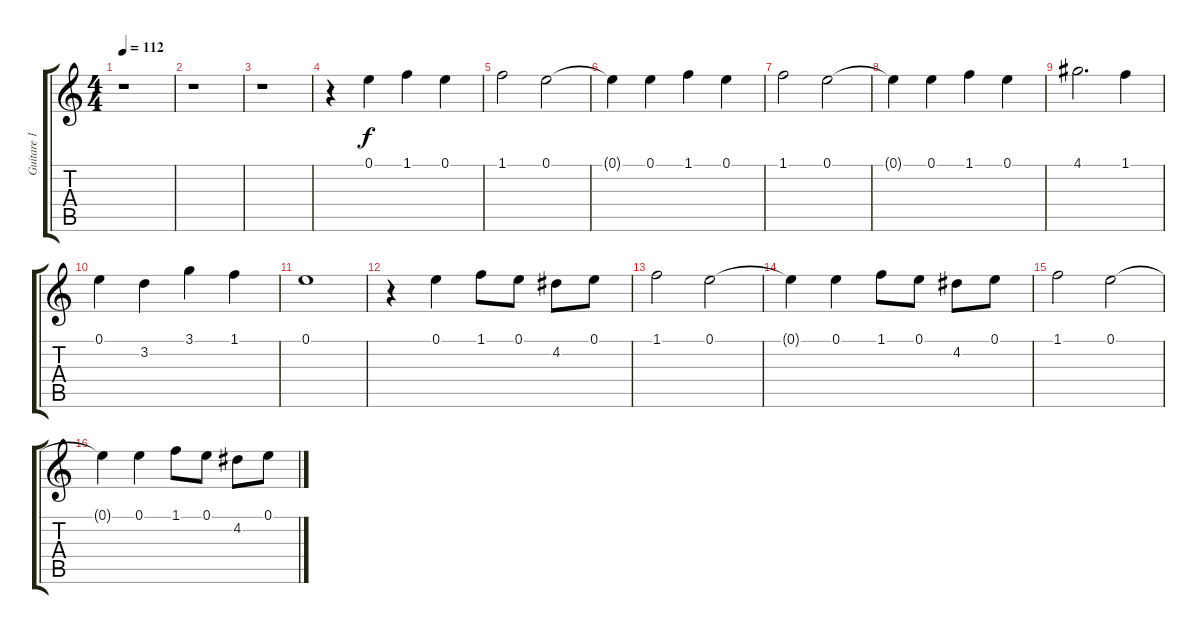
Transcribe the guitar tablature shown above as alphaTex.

\track ("Guitare 1" "Guitare 1") {instrument acousticguitarnylon}
\staff {score tabs}
\tuning (E4 B3 G3 D3 A2 E2) {hide}
\ts (4 4)
\tempo 112
\clef g2
\ks c
r.1{dy f} |
r.1 |
r.1 |
r.4 0.1.4 1.1.4 0.1.4 |
1.1.2 0.1.2 |
0.1{t}.4 0.1.4 1.1.4 0.1.4 |
1.1.2 0.1.2 |
0.1{t}.4 0.1.4 1.1.4 0.1.4 |
4.1.2{d} 1.1.4 |
0.1.4 3.2.4 3.1.4 1.1.4 |
0.1.1 |
r.4 0.1.4 1.1.8 0.1.8 4.2.8 0.1.8 |
1.1.2 0.1.2 |
0.1{t}.4 0.1.4 1.1.8 0.1.8 4.2.8 0.1.8 |
1.1.2 0.1.2 |
0.1{t}.4 0.1.4 1.1.8 0.1.8 4.2.8 0.1.8
